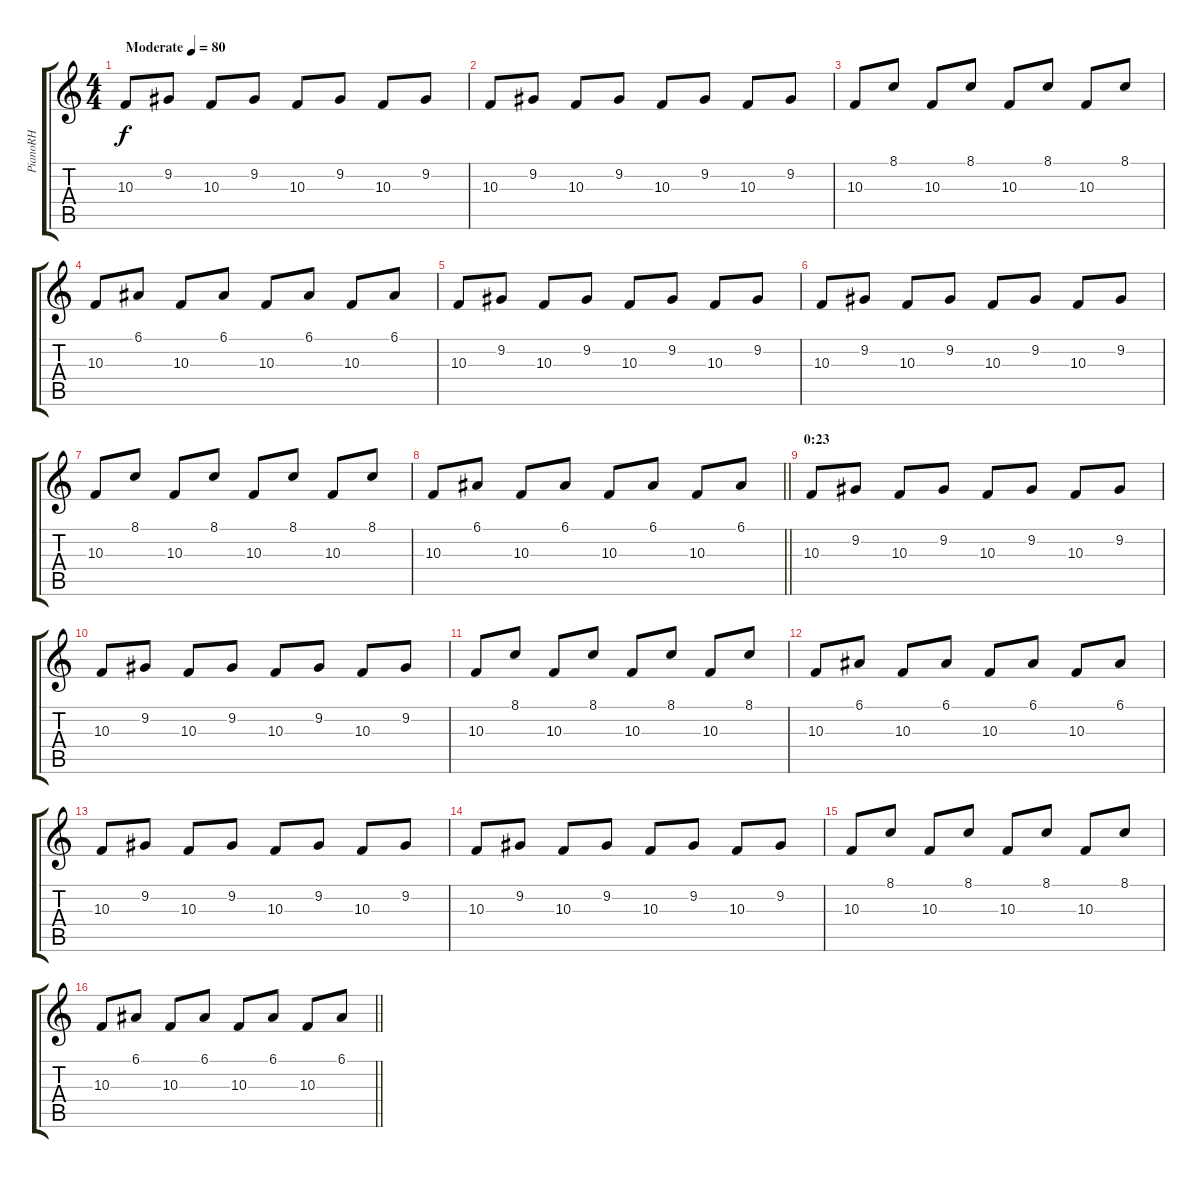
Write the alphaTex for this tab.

\track ("PianoRH" "PianoRH") {instrument brightacousticpiano}
\staff {score tabs}
\tuning (E4 B3 G3 D3 A2 E2) {hide}
\ts (4 4)
\tempo (80 "Moderate")
\clef g2
\ks c
10.3.8{dy f instrument brightacousticpiano} 9.2.8 10.3.8 9.2.8 10.3.8 9.2.8 10.3.8 9.2.8 |
10.3.8 9.2.8 10.3.8 9.2.8 10.3.8 9.2.8 10.3.8 9.2.8 |
10.3.8 8.1.8 10.3.8 8.1.8 10.3.8 8.1.8 10.3.8 8.1.8 |
10.3.8 6.1.8 10.3.8 6.1.8 10.3.8 6.1.8 10.3.8 6.1.8 |
10.3.8 9.2.8 10.3.8 9.2.8 10.3.8 9.2.8 10.3.8 9.2.8 |
10.3.8 9.2.8 10.3.8 9.2.8 10.3.8 9.2.8 10.3.8 9.2.8 |
10.3.8 8.1.8 10.3.8 8.1.8 10.3.8 8.1.8 10.3.8 8.1.8 |
\barLineRight lightlight
10.3.8 6.1.8 10.3.8 6.1.8 10.3.8 6.1.8 10.3.8 6.1.8 |
\section ("" "0:23")
10.3.8 9.2.8 10.3.8 9.2.8 10.3.8 9.2.8 10.3.8 9.2.8 |
10.3.8 9.2.8 10.3.8 9.2.8 10.3.8 9.2.8 10.3.8 9.2.8 |
10.3.8 8.1.8 10.3.8 8.1.8 10.3.8 8.1.8 10.3.8 8.1.8 |
10.3.8 6.1.8 10.3.8 6.1.8 10.3.8 6.1.8 10.3.8 6.1.8 |
10.3.8 9.2.8 10.3.8 9.2.8 10.3.8 9.2.8 10.3.8 9.2.8 |
10.3.8 9.2.8 10.3.8 9.2.8 10.3.8 9.2.8 10.3.8 9.2.8 |
10.3.8 8.1.8 10.3.8 8.1.8 10.3.8 8.1.8 10.3.8 8.1.8 |
\barLineRight lightlight
10.3.8 6.1.8 10.3.8 6.1.8 10.3.8 6.1.8 10.3.8 6.1.8
